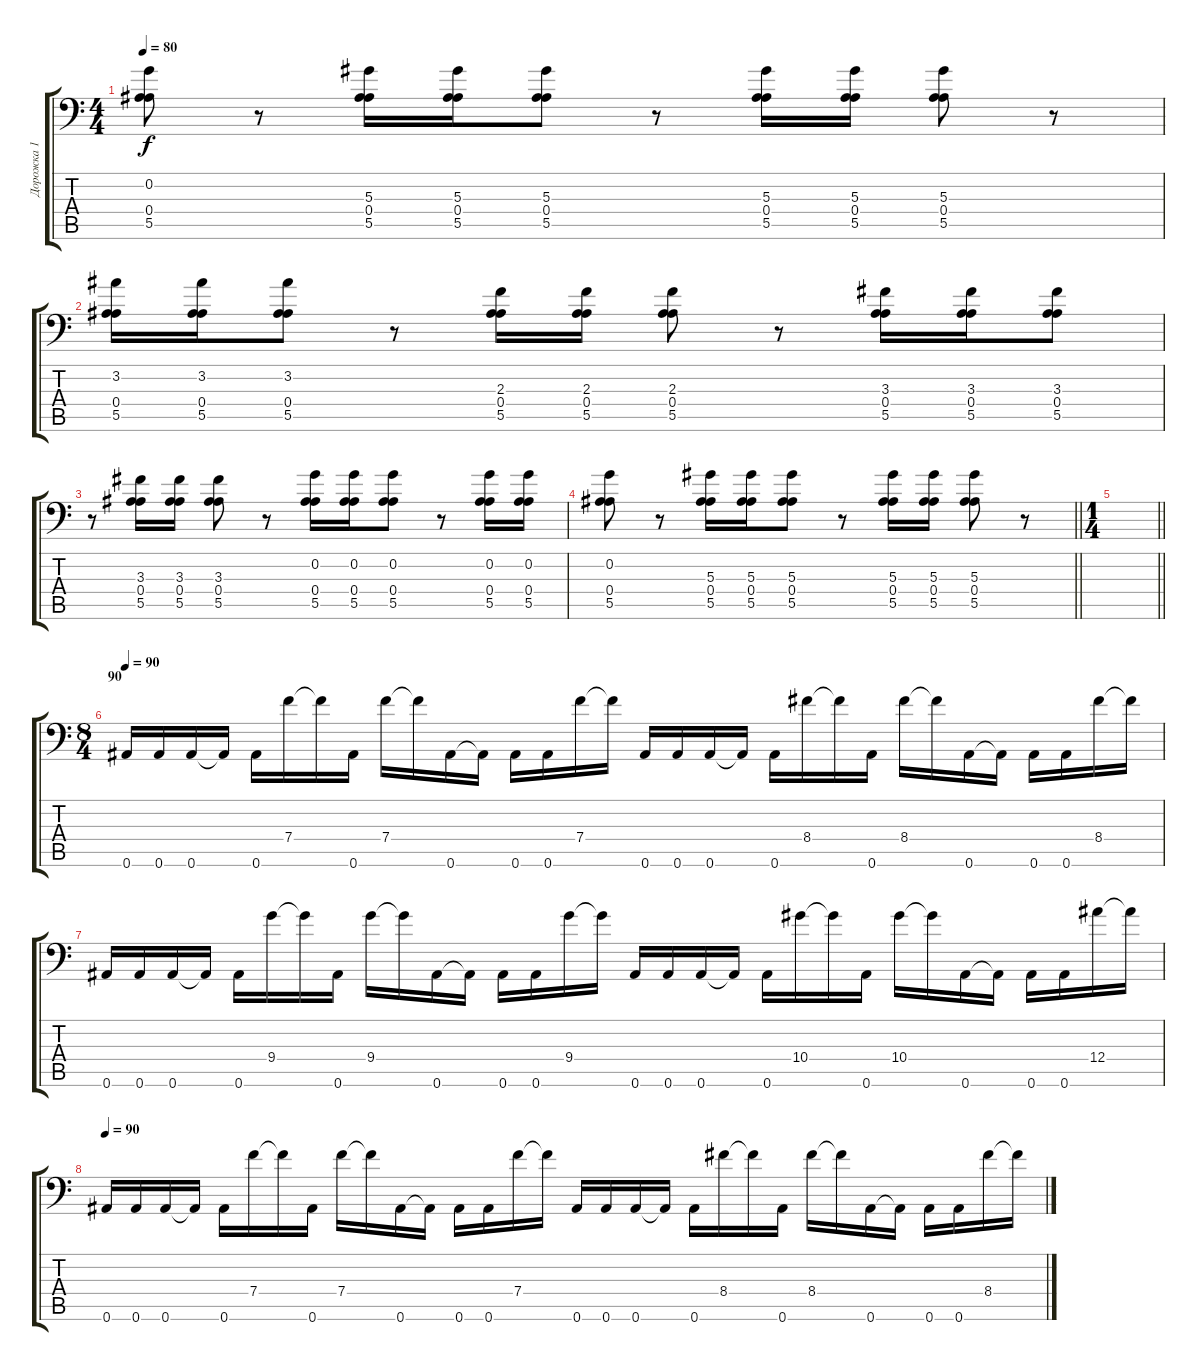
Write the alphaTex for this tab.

\track ("Дорожка 1" "Дорожка 1") {instrument distortionguitar}
\staff {score tabs}
\tuning (C4 G3 Eb3 Bb2 F2 Bb1) {hide}
\ts (4 4)
\tempo 80
\clef f4
\ks c
(0.2 0.4 5.5).8{dy f} r.8 (5.3 0.4 5.5).16 (5.3 0.4 5.5).16 (5.3 0.4 5.5).8 r.8 (5.3 0.4 5.5).16 (5.3 0.4 5.5).16 (5.3 0.4 5.5).8 r.8 |
(3.2 0.4 5.5).16 (3.2 0.4 5.5).16 (3.2 0.4 5.5).8 r.8 (2.3 0.4 5.5).16 (2.3 0.4 5.5).16 (2.3 0.4 5.5).8 r.8 (3.3 0.4 5.5).16 (3.3 0.4 5.5).16 (3.3 0.4 5.5).8 |
r.8 (3.3 0.4 5.5).16 (3.3 0.4 5.5).16 (3.3 0.4 5.5).8 r.8 (0.2 0.4 5.5).16 (0.2 0.4 5.5).16 (0.2 0.4 5.5).8 r.8 (0.2 0.4 5.5).16 (0.2 0.4 5.5).16 |
\barLineRight lightlight
(0.2 0.4 5.5).8 r.8 (5.3 0.4 5.5).16 (5.3 0.4 5.5).16 (5.3 0.4 5.5).8 r.8 (5.3 0.4 5.5).16 (5.3 0.4 5.5).16 (5.3 0.4 5.5).8 r.8 |
\ts (1 4)
\barLineRight lightlight
|
\ts (8 4)
\section ("" "90")
\tempo 90
0.6.16{instrument distortionguitar} 0.6.16 0.6.16 0.6{t}.16 0.6.16 7.4.16 7.4{t}.16 0.6.16 7.4.16 7.4{t}.16 0.6.16 0.6{t}.16 0.6.16 0.6.16 7.4.16 7.4{t}.16 0.6.16 0.6.16 0.6.16 0.6{t}.16 0.6.16 8.4.16 8.4{t}.16 0.6.16 8.4.16 8.4{t}.16 0.6.16 0.6{t}.16 0.6.16 0.6.16 8.4.16 8.4{t}.16 |
0.6.16 0.6.16 0.6.16 0.6{t}.16 0.6.16 9.4.16 9.4{t}.16 0.6.16 9.4.16 9.4{t}.16 0.6.16 0.6{t}.16 0.6.16 0.6.16 9.4.16 9.4{t}.16 0.6.16 0.6.16 0.6.16 0.6{t}.16 0.6.16 10.4.16 10.4{t}.16 0.6.16 10.4.16 10.4{t}.16 0.6.16 0.6{t}.16 0.6.16 0.6.16 12.4.16 12.4{t}.16 |
\tempo 90
0.6.16{instrument distortionguitar} 0.6.16 0.6.16 0.6{t}.16 0.6.16 7.4.16 7.4{t}.16 0.6.16 7.4.16 7.4{t}.16 0.6.16 0.6{t}.16 0.6.16 0.6.16 7.4.16 7.4{t}.16 0.6.16 0.6.16 0.6.16 0.6{t}.16 0.6.16 8.4.16 8.4{t}.16 0.6.16 8.4.16 8.4{t}.16 0.6.16 0.6{t}.16 0.6.16 0.6.16 8.4.16 8.4{t}.16
